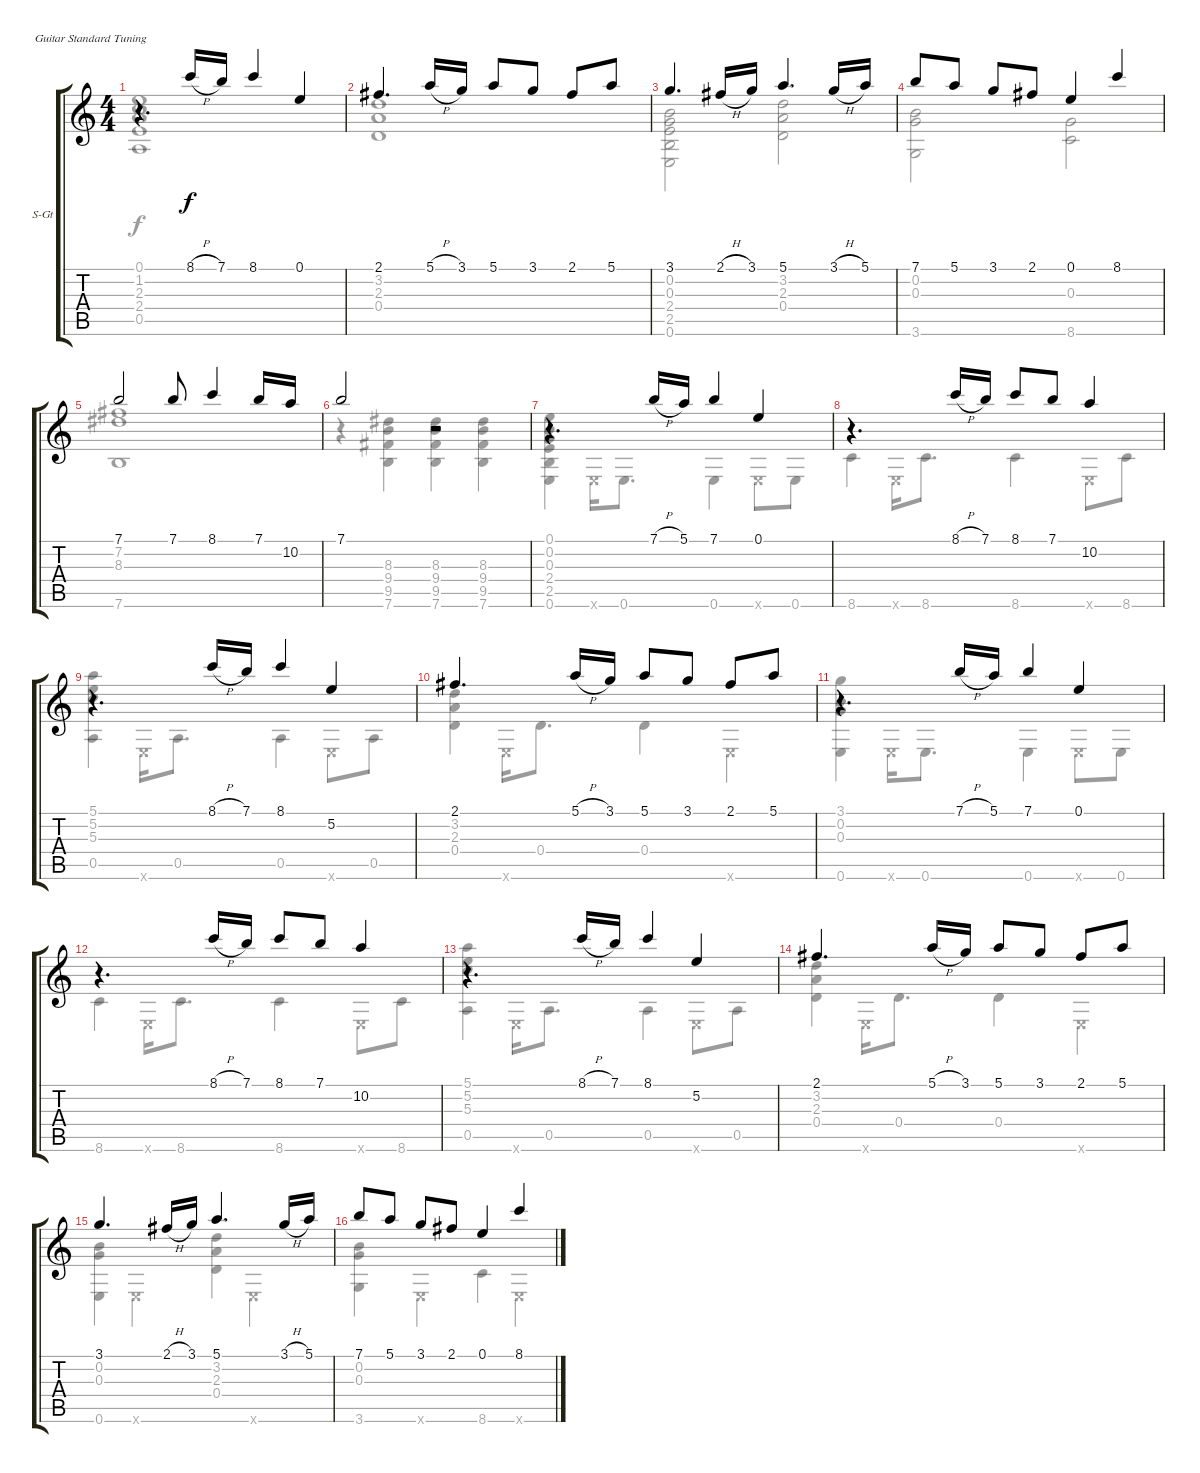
\defaultSystemsLayout 4
\bracketExtendMode groupsimilarinstruments
\firstSystemTrackNameOrientation horizontal
\otherSystemsTrackNameOrientation horizontal
\track ("Steel Guitar" "S-Gt") {instrument acousticguitarsteel}
\staff {score tabs}
\tuning (E4 B3 G3 D3 A2 E2)
\voice
\ts (4 4)
\tempo (120 hide)
\clef g2
\scale
0.486744
\ks c
r.4{d dy f} 8.1{h}.16 7.1.16 8.1.4 0.1.4 |
\scale
0.532019 2.1.4{d} 5.1{h}.16 3.1.16 5.1.8 3.1.8 2.1.8 5.1.8 |
\scale
0.468004 3.1.4{d} 2.1{h}.16 3.1.16 5.1.4{d} 3.1{h}.16 5.1.16 |
\scale
0.499306 7.1.8 5.1.8 3.1.8 2.1.8 0.1.4 8.1.4 |
\scale
0.500749 7.1.2 7.1.8 8.1.4 7.1.16 10.2.16 |
\scale
0.507915 7.1.2 r.2 |
\scale
0.492316 r.4{d} 7.1{h}.16 5.1.16 7.1.4 0.1.4 |
r.4{d} 8.1{h}.16 7.1.16 8.1.8 7.1.8 10.2.4 |
r.4{d} 8.1{h}.16 7.1.16 8.1.4 5.2.4 |
2.1.4{d} 5.1{h}.16 3.1.16 5.1.8 3.1.8 2.1.8 5.1.8 |
r.4{d} 7.1{h}.16 5.1.16 7.1.4 0.1.4 |
r.4{d} 8.1{h}.16 7.1.16 8.1.8 7.1.8 10.2.4 |
r.4{d} 8.1{h}.16 7.1.16 8.1.4 5.2.4 |
2.1.4{d} 5.1{h}.16 3.1.16 5.1.8 3.1.8 2.1.8 5.1.8 |
3.1.4{d} 2.1{h}.16 3.1.16 5.1.4{d} 3.1{h}.16 5.1.16 |
\scale
0.48973 7.1.8 5.1.8 3.1.8 2.1.8 0.1.4 8.1.4
\voice
\clef g2
\ottava regular
\simile none
\scale
0.486744
\ks c
(0.1 1.2 2.3 2.4 0.5).1{dy f} |
\scale
0.532019 (2.3 0.4 3.2).1 |
\scale
0.468004 (0.6 2.5 2.4 0.3 0.2).2 (0.4 2.3 3.2).2 |
\scale
0.499306 (3.6 0.3 0.2).2 (8.6 0.3).2 |
\scale
0.500749 (7.6 8.3 7.2).1 |
\scale
0.507915 r.4 (7.6 9.5 9.4 8.3).4 (8.3 7.6 9.5 9.4).4 (8.3 9.4 9.5 7.6).4 |
\scale
0.492316 (0.6 0.1 0.2 0.3 2.5 2.4).4 0.6{x}.16 0.6.8{d} 0.6.4 0.6{x}.8 0.6.8 |
8.6.4 0.6{x}.16 8.6.8{d} 8.6.4 0.6{x}.8 8.6.8 |
(5.1 5.2 5.3 0.5).4 0.6{x}.16 0.5.8{d} 0.5.4 0.6{x}.8 0.5.8 |
(3.2 2.3 0.4).4 0.6{x}.16 0.4.8{d} 0.4.4 0.6{x}.4 |
(0.6 3.1 0.2 0.3).4 0.6{x}.16 0.6.8{d} 0.6.4 0.6{x}.8 0.6.8 |
8.6.4 0.6{x}.16 8.6.8{d} 8.6.4 0.6{x}.8 8.6.8 |
(5.1 5.2 5.3 0.5).4 0.6{x}.16 0.5.8{d} 0.5.4 0.6{x}.8 0.5.8 |
(3.2 2.3 0.4).4 0.6{x}.16 0.4.8{d} 0.4.4 0.6{x}.4 |
(0.6 0.3 0.2).4 0.6{x}.4 (0.4 2.3 3.2).4 0.6{x}.4 |
\scale
0.48973 (3.6 0.3 0.2).4 0.6{x}.4 8.6.4 0.6{x}.4
